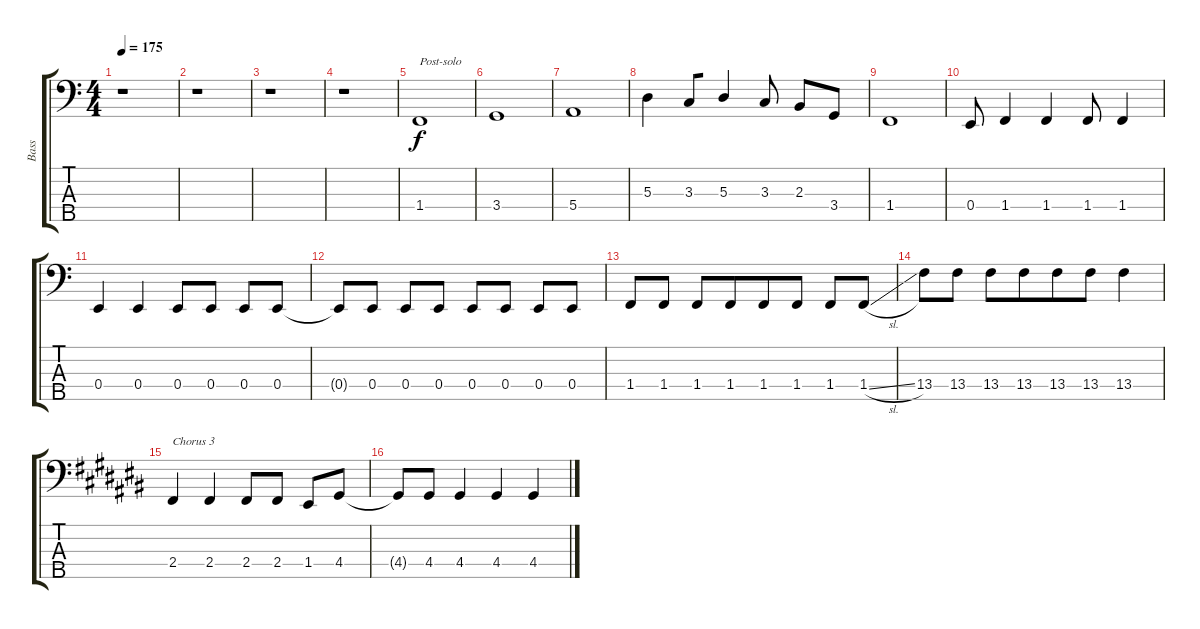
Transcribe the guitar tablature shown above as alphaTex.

\track ("Bass" "Bass") {instrument electricbassfinger}
\staff {score tabs}
\tuning (G2 D2 A1 E1 B0) {hide}
\ts (4 4)
\tempo 175
\clef f4
\ks c
r.1{dy f} |
r.1 |
r.1 |
r.1 |
1.4.1{txt "Post-solo"} |
3.4.1 |
5.4.1 |
5.3.4 3.3.8{beam merge} 5.3.4 3.3.8 2.3.8 3.4.8 |
1.4.1 |
0.4.8 1.4.4 1.4.4 1.4.8 1.4.4 |
0.4.4 0.4.4 0.4.8 0.4.8 0.4.8 0.4.8 |
0.4{t}.8 0.4.8 0.4.8 0.4.8 0.4.8 0.4.8 0.4.8 0.4.8 |
1.4.8 1.4.8 1.4.8 1.4.8{beam merge} 1.4.8{beam merge} 1.4.8 1.4.8 1.4{sl}.8 |
13.4.8 13.4.8 13.4.8 13.4.8{beam merge} 13.4.8 13.4.8{beam merge} 13.4.4 |
\ks c#
2.4.4{txt "Chorus 3"} 2.4.4 2.4.8 2.4.8 1.4.8 4.4.8 |
4.4{t}.8 4.4.8 4.4.4 4.4.4 4.4.4
